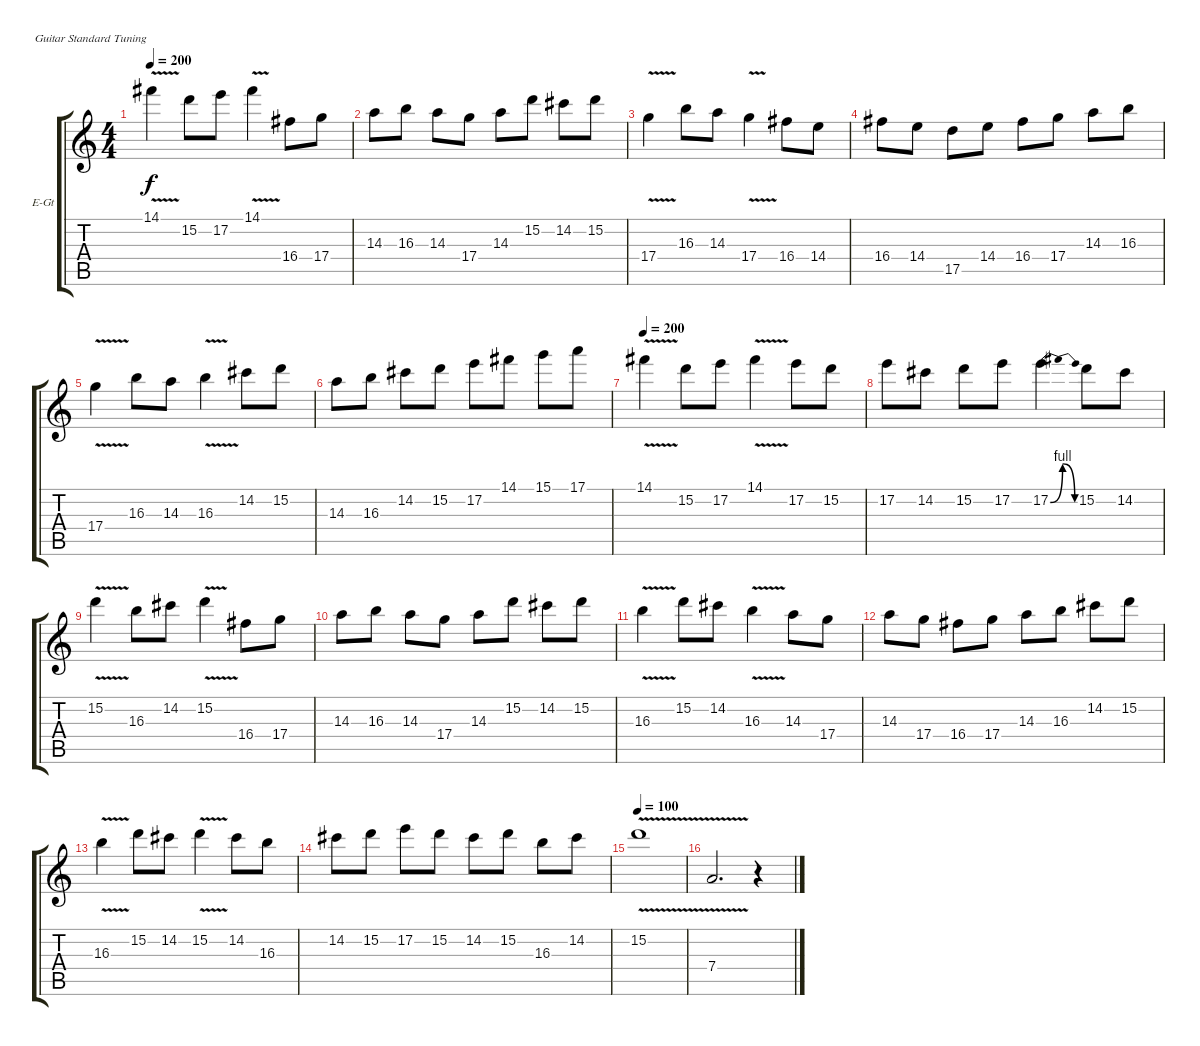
\bracketExtendMode groupsimilarinstruments
\firstSystemTrackNameOrientation horizontal
\otherSystemsTrackNameOrientation horizontal
\track ("Guitarra Solist." "E-Gt") {instrument overdrivenguitar}
\staff {score tabs}
\tuning (E4 B3 G3 D3 A2 E2)
\ts (4 4)
\tempo 200
\clef g2
\ks c
14.1{v}.4{dy f} 15.2.8 17.2.8 14.1{v}.4 16.4.8 17.4.8 |
14.3.8 16.3.8 14.3.8 17.4.8 14.3.8 15.2.8 14.2.8 15.2.8 |
17.4{v}.4 16.3.8 14.3.8 17.4{v}.4 16.4.8 14.4.8 |
16.4.8 14.4.8 17.5.8 14.4.8 16.4.8 17.4.8 14.3.8 16.3.8 |
17.4{v}.4 16.3.8 14.3.8 16.3{v}.4 14.2.8 15.2.8 |
14.3.8 16.3.8 14.2.8 15.2.8 17.2.8 14.1.8 15.1.8 17.1.8 |
\tempo 200
14.1{v}.4 15.2.8 17.2.8 14.1{v}.4 17.2.8 15.2.8 |
17.2.8 14.2.8 15.2.8 17.2.8 17.2{be (bendrelease 0 0 30 4 30 4 60 0)}.4 15.2.8 14.2.8 |
15.2{v}.4 16.3.8 14.2.8 15.2{v}.4 16.4.8 17.4.8 |
14.3.8 16.3.8 14.3.8 17.4.8 14.3.8 15.2.8 14.2.8 15.2.8 |
16.3{v}.4 15.2.8 14.2.8 16.3{v}.4 14.3.8 17.4.8 |
14.3.8 17.4.8 16.4.8 17.4.8 14.3.8 16.3.8 14.2.8 15.2.8 |
16.3{v}.4 15.2.8 14.2.8 15.2{v}.4 14.2.8 16.3.8 |
14.2.8 15.2.8 17.2.8 15.2.8 14.2.8 15.2.8 16.3.8 14.2.8 |
\tempo 100
15.2{v}.1 |
7.4{v}.2{d} r.4
